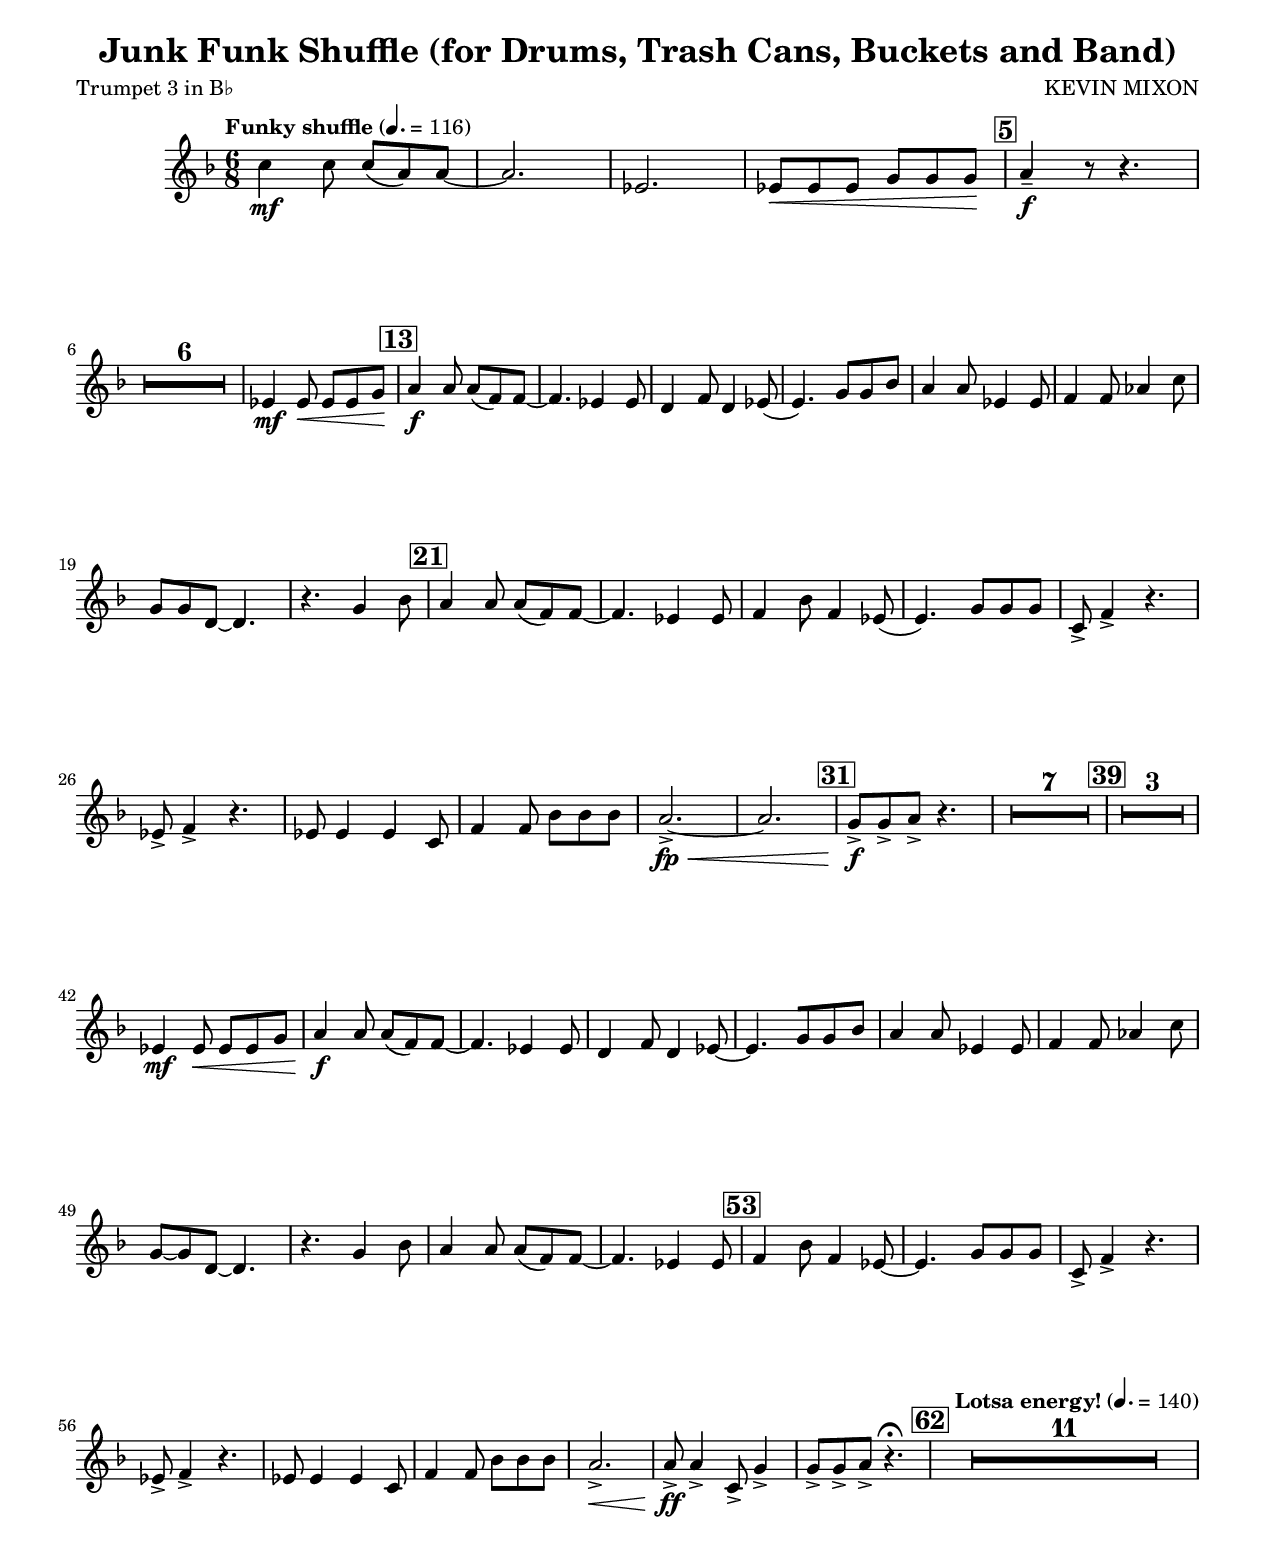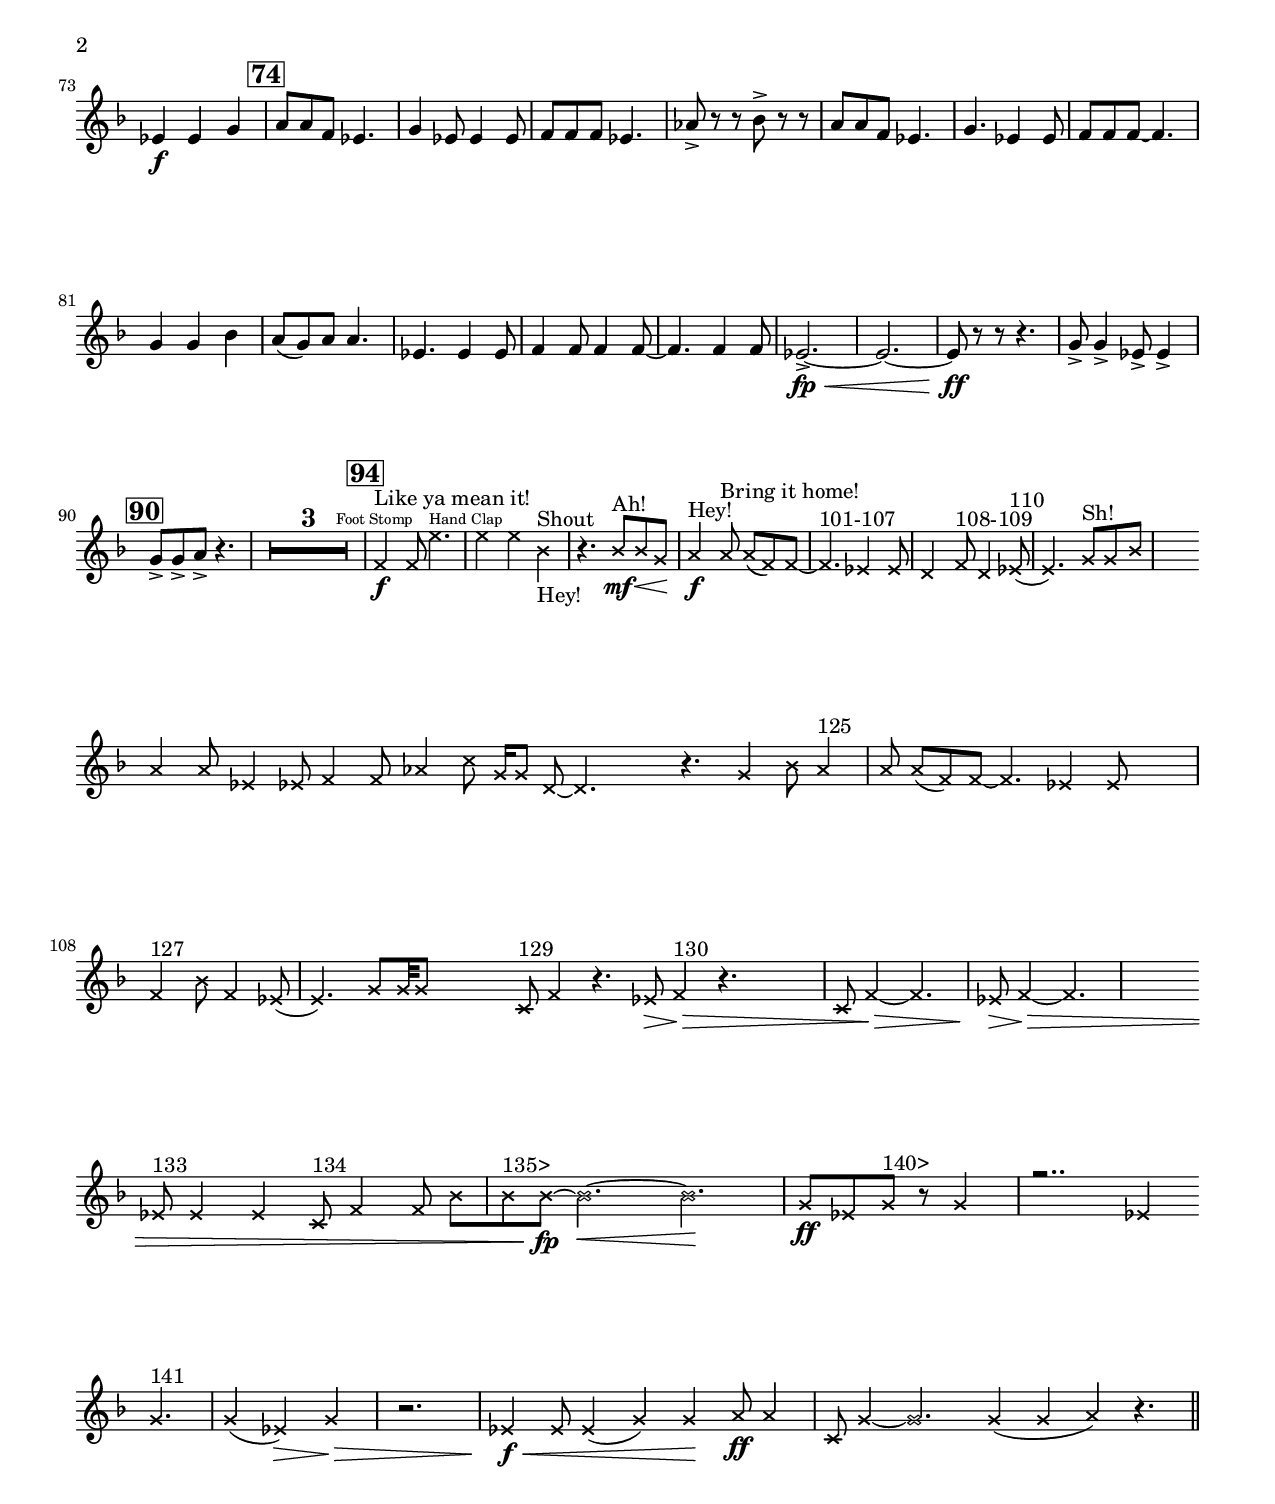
\version "2.18.2"

\header {
  title = "Junk Funk Shuffle (for Drums, Trash Cans, Buckets and Band)"
  composer = "KEVIN MIXON"
  poet = "Trumpet 3 in B♭"
  }

#(set-global-staff-size 18.3084948425)
\paper {
  paper-width = 21.59\cm
  paper-height = 27.94\cm
  top-margin = 1.29\cm
  bottom-margin = 1.29\cm
  left-margin = 1.29\cm
  right-margin = 1.29\cm
}

\score {    
  \layout {
    \context { \Score
      autoBeaming = ##f
    }
  }

{
    \compressFullBarRests
    \override MultiMeasureRest.expand-limit = #2
    % \override Score.BarNumber.stencil = #(make-stencil-boxer 0.1 0.25 ly:text-interface::print)
    \set Score.markFormatter = #format-mark-box-numbers

  \relative c'' {
      \tempo "Funky shuffle" 4. = 116
    \clef "treble" \key f \major \time 6/8 | % 1
    c4 \mf c8 c8 ( [ a8 ) a8 ~ ] | % 2
    a2. | % 3
    es2. | % 4
    es8 \< [ es8 es8 ] g8 [ g8 g8 \! ] | % 5
    \mark #5
    a4-- \f b8 \rest b4. \rest \break | % 6
    R2.*6 |
    es,4 \mf es8 \< es8 [ es8 g8 \! ] | % 7
    \mark #13
    a4 \f a8 a8 ( [ f8 ) f8 ~ ] | % 8
    f4. es4 es8 | % 9
    d4 f8 d4 es8 ( | \barNumberCheck #16
    e4. ) g8 [ g8 bes8 ] | % 11
    a4 a8 es4 es8 | % 12
    f4 f8 as4 c8 \break | % 13
    g8 [ g8 d8 ~ ] d4. | % 14
    b'4. \rest g4 bes8 | % 15
    \mark #21
    a4 a8 a8 ( [ f8 ) f8 ~ ] | % 16
    f4. es4 es8 | % 17
    f4 bes8 f4 es8 ( | % 18
    e4. ) g8 [ g8 g8 ] | % 19
    c,8-> f4-> b4. \rest \break | \barNumberCheck #26
    es,8-> f4-> b4. \rest | % 21
    es,8 es4 es4 c8 | % 22
    f4 f8 bes8 [ bes8 bes8 ] | % 23
    a2.->~ \< \fp | % 24
    a2. | % 25
    \mark #31
    g8-> \! \f [ g8-> a8-> ] b4. \rest | % 27
    R2. * 7 |
    \mark #39
    R2. * 3 |
    es,4 \mf es8 \< es8 [ es8 g8 ] | % 28
    a4 \! \f a8 a8 ( [ f8 ) f8 ~ ] | % 29
    f4. es4 es8 | \barNumberCheck #45
    d4 f8 d4 es8~ | % 31
    ees4. [ g8 g bes ] | % 32
    a4 a8 es4 es8 | % 33
    f4 f8 as4 c8 | % 34
    g8~ [ g8 d8~ ] d4. |
    r4. g4 bes8 |
    a4 a8 a8 ( [ f8 ) f8~ ] |
    f4. ees4 ees8 |
    \mark #53
    f4 bes8 f4 ees8~ |
    ees4. g8 [ g g ] |
    c,8-> f4-> r4. |
    es8-> f4-> b4. \rest | % 35
    es,8 es4 es4 c8 | % 36
    f4 f8 bes8 [ bes8 bes8 ] | % 37
    a2.-> \< \! | % 38
    a8-> \ff a4-> c,8-> g'4-> | % 39
    g8-> [ g8-> a8-> ] b4. \rest ^\fermata | \barNumberCheck #62
    \mark #62
    \override Score.MetronomeMark.padding = #3
    \tempo "Lotsa energy!" 4. = 140
    R2. * 11 \pageBreak |
  }

   \relative es' {
    es4 \f es4 g4 | % 2
    \mark #74
    a8 [ a8 f8 ] es4. | % 3
    g4 es8 es4 es8 | % 4
    f8 [ f8 f8 ] es4. | % 5
    as8-> b8 \rest b8 \rest bes8-> b8 \rest b8 \rest | % 6
    a8 [ a8 f8 ] es4. | % 7
    g4. es4 es8 | % 8
    f8 [ f8 f8 ~ ] f4. | % 9
    g4 g4 bes4 | \barNumberCheck #82
    a8 ( [ g8 ) a8 ] a4. | % 11
    es4. es4 es8 | % 12
    f4 f8 f4 f8 ~ | % 13
    f4. f4 f8 | % 14
    es2.~ -> \< \fp | % 15
    es2.~ | % 16
    es8 \! \ff b'8 \rest b8 \rest b4. \rest | % 17
    g8-> g4-> es8-> es4-> | % 18
    \mark #90
    g8-> [ g8-> a8-> ] b4. \rest | % 22
    {
      \override MultiMeasureRest.minimum-length = #12
      R2. * 3 | % 24
    }
    \mark #94
    \xNotesOn
    f4^\markup { \center-align \teeny "Foot Stomp" }^\markup { "Like ya mean it!" } \f f8 e'4.^\markup { \teeny "Hand Clap" } |
    e4 e4 bes4^"Shout"_"Hey!" |
    b4. \rest bes8 \mf ^"Ah!" [ bes8 \< g8 \! ] | % 29
    a4 \f ^"Hey!" a8 ^"Bring it home!" a8 ( [ f8 ) f8 ~ ] | \barNumberCheck #98
    f4. ^"101-107" es4 es8 | % 31
    d4 f8 ^"108-109" d4 es8 ^"110" ( | % 32
    e4. ) g8 ^"Sh!" [ g8 bes8 ] s4 \break | % 33
    a4 a8 es4 es8 | % 34
    f4 f8 as4 c8 | % 35
    g16 [ g8 ] d8 ~ d4. s16*5 | % 36
    b'4. \rest g4 bes8 | % 37
    a4 ^"125" a8 a8 ( [ f8 ) f8 ~ ] | % 38
    f4. es4 es8 s4 \break | % 39
    f4 ^"127" bes8 f4 es8 ( | \barNumberCheck #40
    e4. ) g8 [ g32 [ g8 ] s32*11 | % 41
    c,8 ^"129" f4 b4. \rest | % 42
    es,8 \> \! f4 ^"130" \> \! b4. \rest s4*5 | % 44
    c,8 f4 \> \! ~ f4. | % 45
    es8 \> \! f4 \> \! ~ f4. s4 \break | % 46
    es8 ^"133" es4 es4 c8 ^"134" | % 47
    f4 f8 bes8 [ bes8 ^"135>" bes8 \fp ~ ] | % 48
    bes2. \< ~ | % 49
    bes2. \! s4*5 | % 51
    g8 \ff \ff [ es8 g8 ^"140>" ] b8 \rest g4 f'2.. \rest es,4 \break | % 52
    g4. ^"141" g4 ( es4 \> \! ) g4 \> \! | % 53
    r2. | % 54
    es4 \f \< es8 es4 ( g4 ) g4 \! | % 55
    a8 \ff a4 c,8 \> \! g'4 ~ | % 56
    g2. | % 57
    g4 ( g4 \> \! a4 ) b4. \rest \bar "||"
  }
}
}